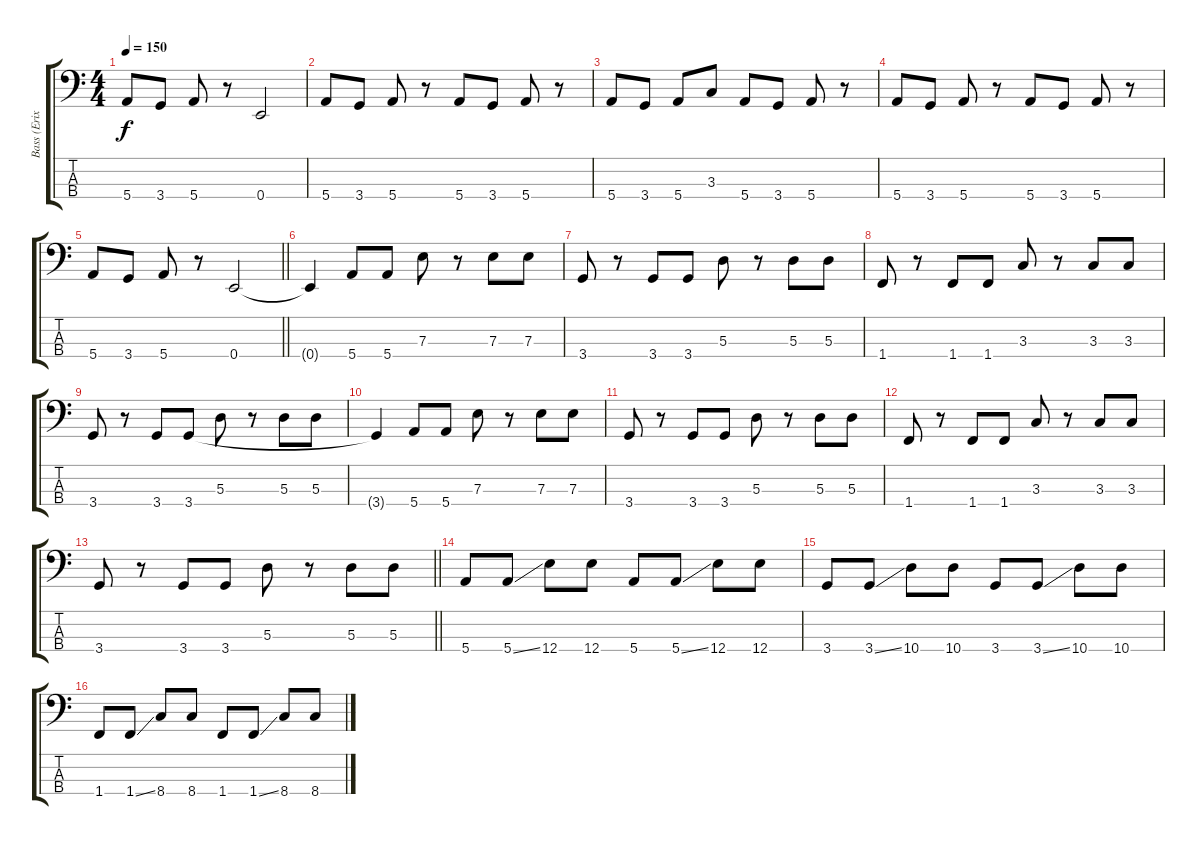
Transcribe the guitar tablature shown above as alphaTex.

\track ("Bass (Erix)" "Bass (Erix") {instrument electricbasspick}
\staff {score tabs}
\tuning (G2 D2 A1 E1) {hide}
\ts (4 4)
\tempo 150
\clef f4
\ks c
5.4.8{dy f} 3.4.8 5.4.8 r.8 0.4.2 |
5.4.8 3.4.8 5.4.8 r.8 5.4.8 3.4.8 5.4.8 r.8 |
5.4.8 3.4.8 5.4.8 3.3.8 5.4.8 3.4.8 5.4.8 r.8 |
5.4.8 3.4.8 5.4.8 r.8 5.4.8 3.4.8 5.4.8 r.8 |
\barLineRight lightlight
5.4.8 3.4.8 5.4.8 r.8 0.4.2 |
\section ("" "")
0.4{t}.4 5.4.8 5.4.8 7.3.8 r.8 7.3.8 7.3.8 |
3.4.8 r.8 3.4.8 3.4.8 5.3.8 r.8 5.3.8 5.3.8 |
1.4.8 r.8 1.4.8 1.4.8 3.3.8 r.8 3.3.8 3.3.8 |
3.4.8 r.8 3.4.8 3.4.8 5.3.8 r.8 5.3.8 5.3.8 |
3.4{t}.4 5.4.8 5.4.8 7.3.8 r.8 7.3.8 7.3.8 |
3.4.8 r.8 3.4.8 3.4.8 5.3.8 r.8 5.3.8 5.3.8 |
1.4.8 r.8 1.4.8 1.4.8 3.3.8 r.8 3.3.8 3.3.8 |
\barLineRight lightlight
3.4.8 r.8 3.4.8 3.4.8 5.3.8 r.8 5.3.8 5.3.8 |
\section ("" "")
5.4.8 5.4{ss}.8 12.4.8 12.4.8 5.4.8 5.4{ss}.8 12.4.8 12.4.8 |
3.4.8 3.4{ss}.8 10.4.8 10.4.8 3.4.8 3.4{ss}.8 10.4.8 10.4.8 |
1.4.8 1.4{ss}.8 8.4.8 8.4.8 1.4.8 1.4{ss}.8 8.4.8 8.4.8
